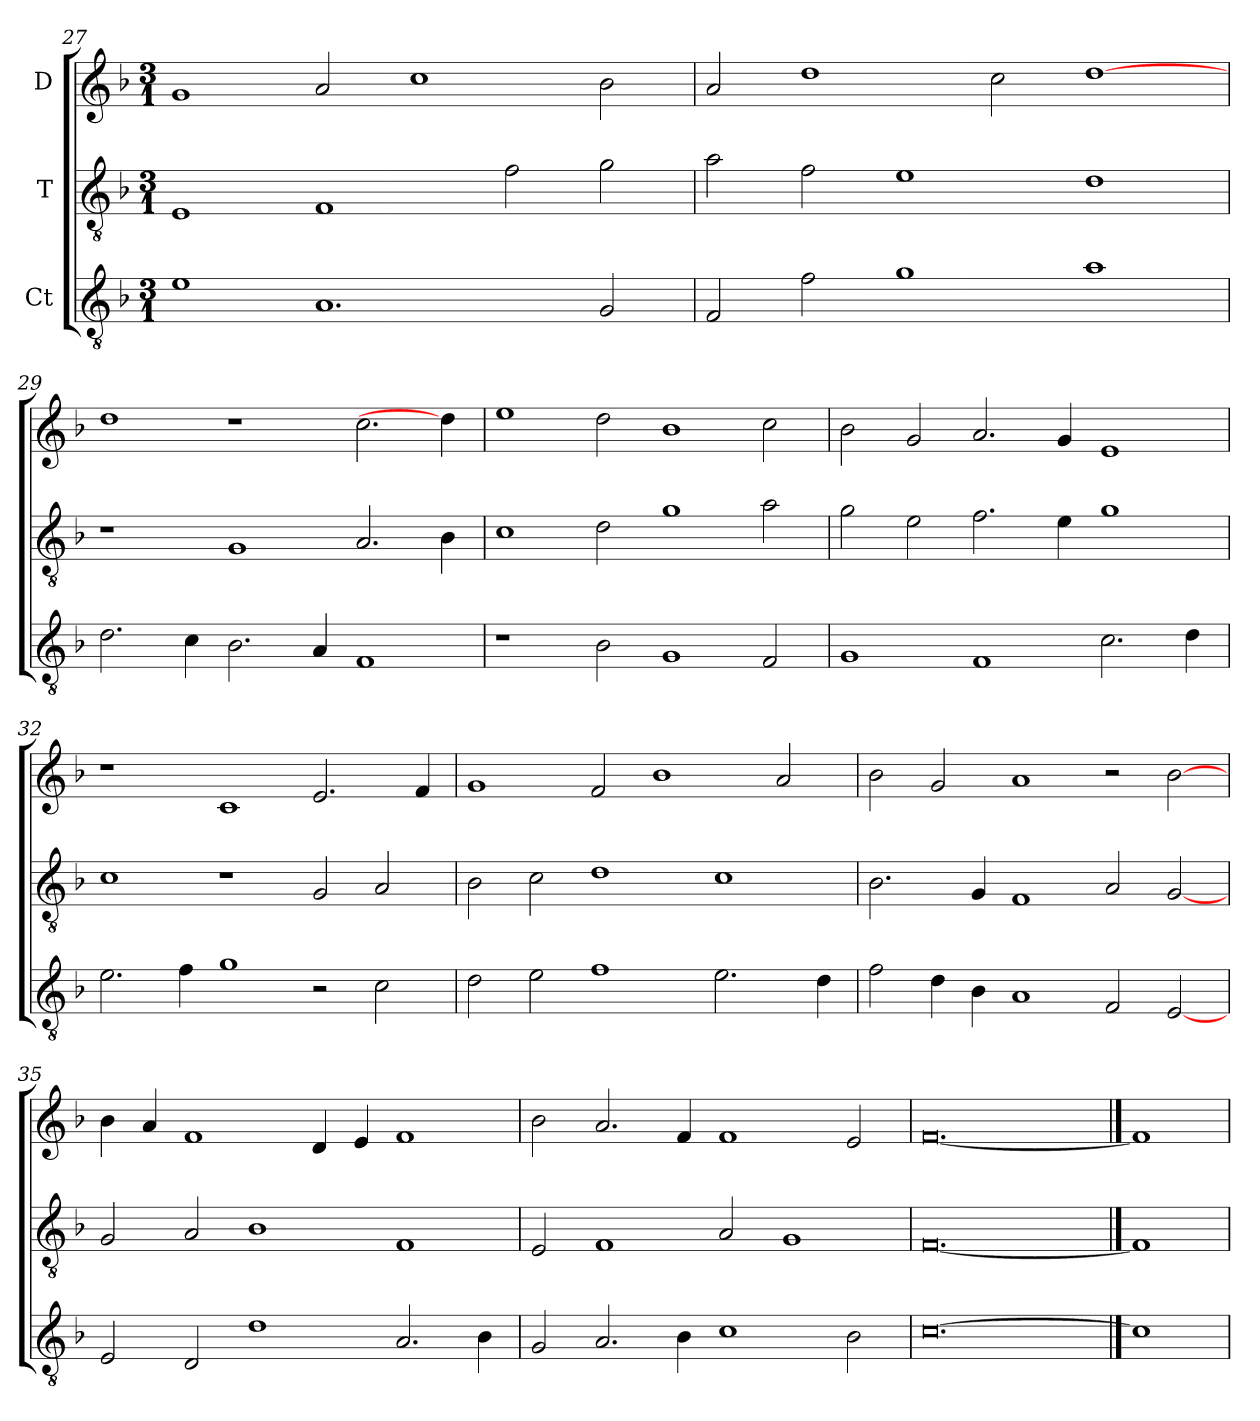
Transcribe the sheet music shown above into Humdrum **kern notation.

**kern	**kern	**kern
*part3	*part2	*part1
*staff3	*staff2	*staff1
*I"Ct	*I"T	*I"D
!!LO:PB:g=z
*clefGv2	*clefGv2	*clefG2
*ITrd7c12	*ITrd7c12	*ITrd7c12
*k[b-]	*k[b-]	*k[b-]
*F:	*F:	*F:
*M3/1	*M3/1	*M3/1
=27	=27	=27
1Ei\	1EEi/	1Gi/
1.AAi/	1FFi/	2Ai/
.	.	1ci\
.	2Fi\	.
2GGi/	2Gi\	2B-i\
=28	=28	=28
2FFi/	2Ai\	2Ai/
2Fi\	2Fi\	1di\
1Gi\	1Ei\	.
.	.	2ci\
1Ai\	1Di\	[1di\
=29	=29	=29
2.Di\	1r	1di\
4Ci\	.	.
2.BB-i\	1GGi/	1r
4AAi/	.	.
1FFi/	2.AAi/	2.ci\
.	4BB-i\	4di\]
=30	=30	=30
1r	1Ci\	1ei\
2BB-i\	2Di\	2di\
1GGi/	1Gi\	1B-i/
2FFi/	2Ai\	2ci\
=31	=31	=31
1GGi/	2Gi\	2B-i\
.	2Ei\	2Gi/
1FFi/	2.Fi\	2.Ai/
.	4Ei\	4Gi/
2.Ci\	1Gi\	1Ei/
4Di\	.	.
!!LO:LB:g=z
=32	=32	=32
2.Ei\	1Ci\	1r
4Fi\	.	.
1Gi\	1r	1Ci/
2r	2GGi/	2.Ei/
2Ci\	2AAi/	.
.	.	4Fi/
=33	=33	=33
2Di\	2BB-i\	1Gi/
2Ei\	2Ci\	.
1Fi\	1Di\	2Fi/
.	.	1B-i/
2.Ei\	1Ci\	.
.	.	2Ai/
4Di\	.	.
=34	=34	=34
2Fi\	2.BB-i\	2B-i\
4Di\	.	2Gi/
4BB-i\	4GGi/	.
1AAi/	1FFi/	1Ai/
2FFi/	2AAi/	2r
[2EEi/	[2GGi/	[2B-i\
!!LO:LB:g=z
=35	=35	=35
2EEi/	2GGi/	4B-i\
.	.	4Ai/
2DDi/	2AAi/	1Fi/
1Di\	1BB-i/	.
.	.	4Di/
.	.	4Ei/
2.AAi/	1FFi/	1Fi/
4BB-i\	.	.
=36	=36	=36
2GGi/	2EEi/	2B-i\
2.AAi/	1FFi/	2.Ai/
4BB-i\	.	4Fi/
1Ci\	2AAi/	1Fi/
.	1GGi/	.
2BB-i\	.	2Ei/
=37	=37	=37
[0.Ci\	[0.FFi/	[0.Fi/
==38	==38	==38
1Ci\]	1FFi/]	1Fi/]
=	=	=
*-	*-	*-
